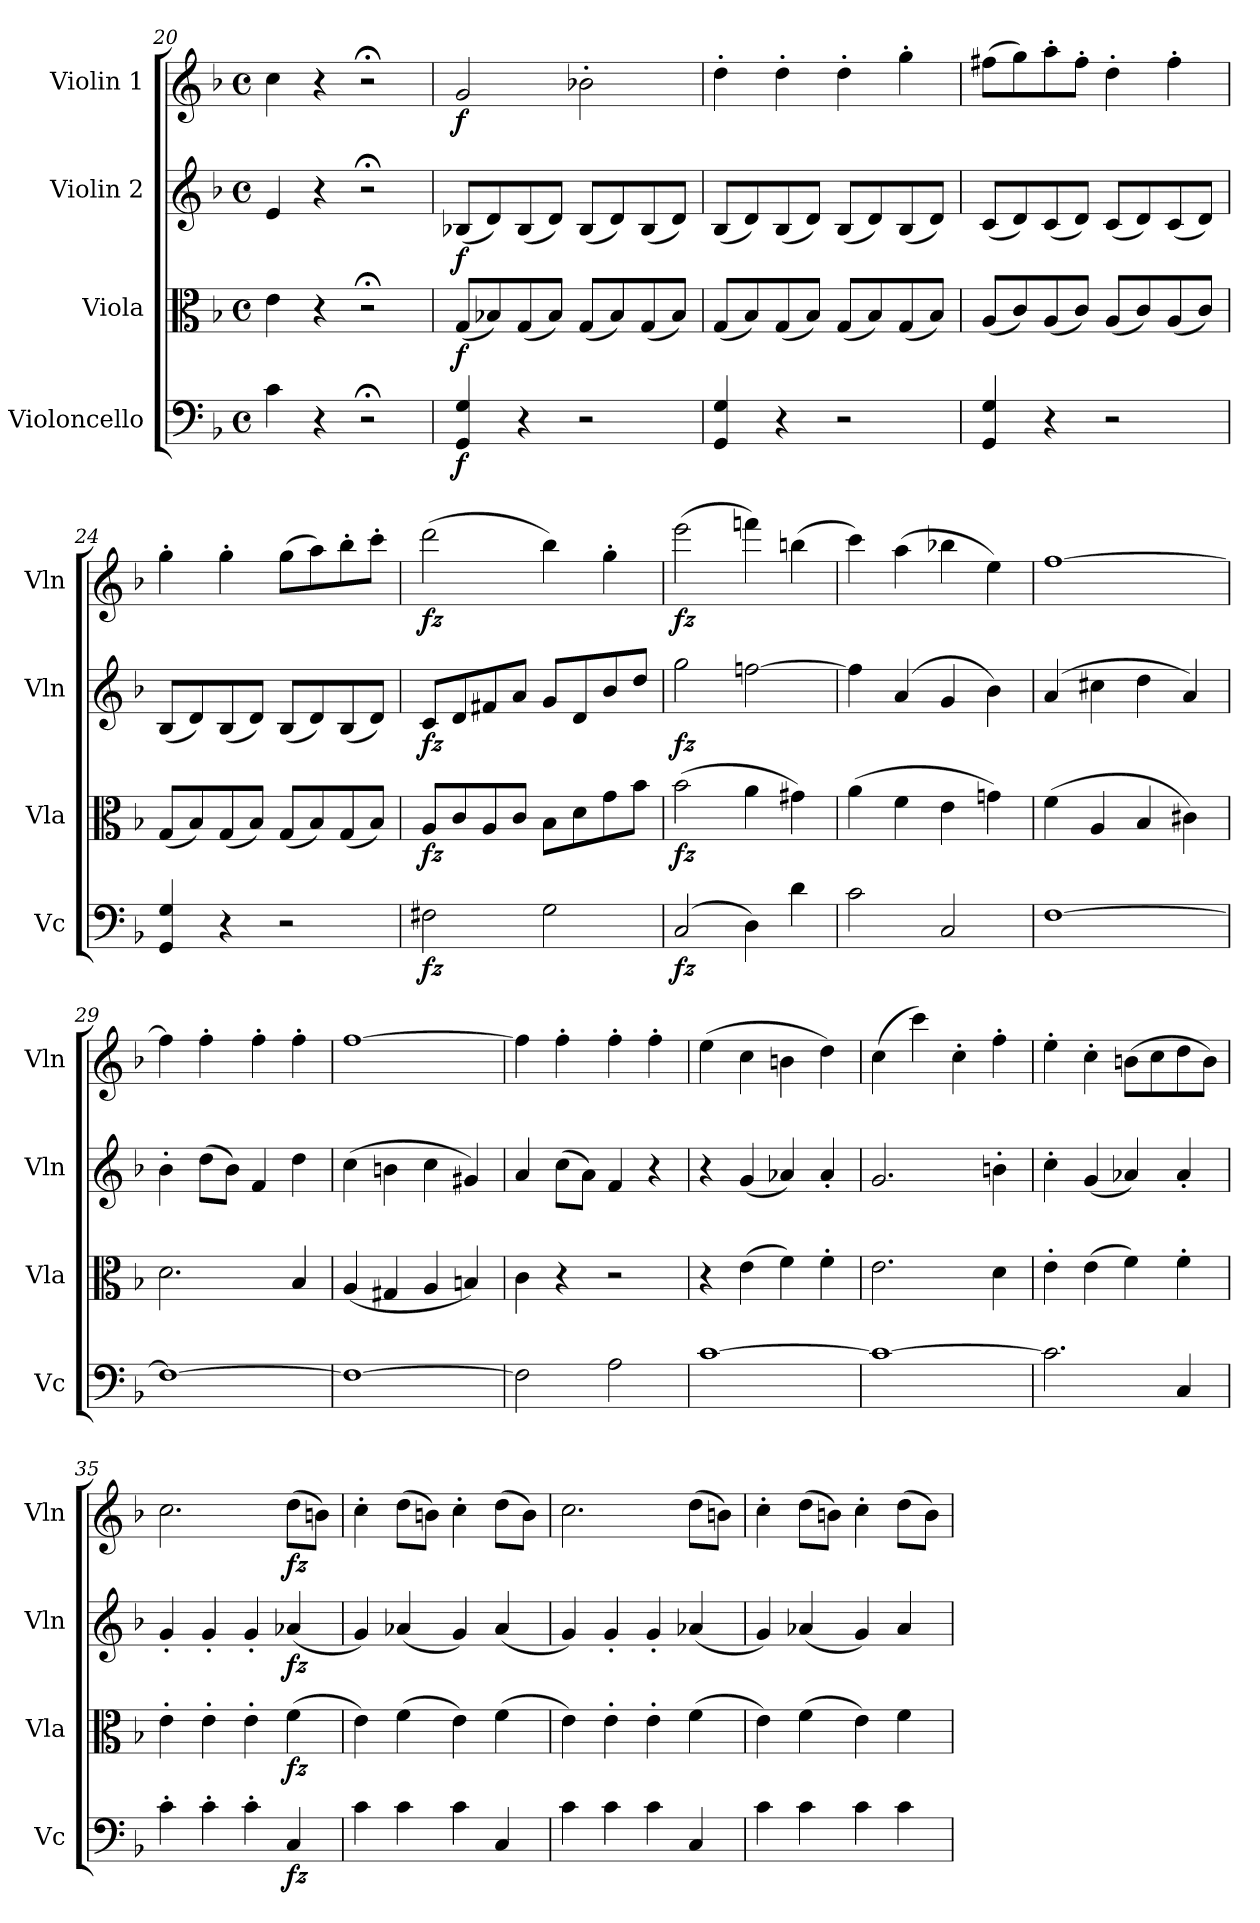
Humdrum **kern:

**kern	**dynam	**kern	**dynam	**kern	**dynam	**kern	**dynam
*part4	*part4	*part3	*part3	*part2	*part2	*part1	*part1
*staff4	*staff4	*staff3	*staff3	*staff2	*staff2	*staff1	*staff1
*I"Violoncello	*	*I"Viola	*	*I"Violin 2	*	*I"Violin 1	*
*I'Vc	*	*I'Vla	*	*I'Vln	*	*I'Vln	*
*clefF4	*	*clefC3	*	*clefG2	*	*clefG2	*
*k[b-]	*	*k[b-]	*	*k[b-]	*	*k[b-]	*
*M4/4	*	*M4/4	*	*M4/4	*	*M4/4	*
*met(c)	*	*met(c)	*	*met(c)	*	*met(c)	*
=20	=20	=20	=20	=20	=20	=20	=20
4c\	.	4e\	.	4e/	.	4cc\	.
4r	.	4r	.	4r	.	4r	.
2r;<	.	2r;<	.	2r;<	.	2r;<	.
=21	=21	=21	=21	=21	=21	=21	=21
!	!LO:DY:b	!	!LO:DY:b	!	!LO:DY:b	!	!LO:DY:b
4GG/ 4G/	f	(<8G/L	f	(<8B-X/L	f	2g/	f
.	.	8B-X/)	.	8d/)	.	.	.
4r	.	(<8G/	.	(<8B-/	.	.	.
.	.	8B-/J)	.	8d/J)	.	.	.
2r	.	(<8G/L	.	(<8B-/L	.	2b-X'\	.
.	.	8B-/)	.	8d/)	.	.	.
.	.	(<8G/	.	(<8B-/	.	.	.
.	.	8B-/J)	.	8d/J)	.	.	.
=22	=22	=22	=22	=22	=22	=22	=22
4GG/ 4G/	.	(<8G/L	.	(<8B-/L	.	4dd'\	.
.	.	8B-/)	.	8d/)	.	.	.
4r	.	(<8G/	.	(<8B-/	.	4dd'\	.
.	.	8B-/J)	.	8d/J)	.	.	.
2r	.	(<8G/L	.	(<8B-/L	.	4dd'\	.
.	.	8B-/)	.	8d/)	.	.	.
.	.	(<8G/	.	(<8B-/	.	4gg'\	.
.	.	8B-/J)	.	8d/J)	.	.	.
=23	=23	=23	=23	=23	=23	=23	=23
4GG/ 4G/	.	(<8A/L	.	(<8c/L	.	(>8ff#X\L	.
.	.	8c/)	.	8d/)	.	8gg\)	.
4r	.	(<8A/	.	(<8c/	.	8aa'\	.
.	.	8c/J)	.	8d/J)	.	8ff#'\J	.
2r	.	(<8A/L	.	(<8c/L	.	4dd'\	.
.	.	8c/)	.	8d/)	.	.	.
.	.	(<8A/	.	(<8c/	.	4ff#'\	.
.	.	8c/J)	.	8d/J)	.	.	.
=24	=24	=24	=24	=24	=24	=24	=24
4GG/ 4G/	.	(<8G/L	.	(<8B-/L	.	4gg'\	.
.	.	8B-/)	.	8d/)	.	.	.
4r	.	(<8G/	.	(<8B-/	.	4gg'\	.
.	.	8B-/J)	.	8d/J)	.	.	.
2r	.	(<8G/L	.	(<8B-/L	.	(>8gg\L	.
.	.	8B-/)	.	8d/)	.	8aa\)	.
.	.	(<8G/	.	(<8B-/	.	8bb-'\	.
.	.	8B-/J)	.	8d/J)	.	8ccc'\J	.
!!LO:PB:g=z
=25	=25	=25	=25	=25	=25	=25	=25
!	!LO:DY:b	!	!LO:DY:b	!	!LO:DY:b	!	!LO:DY:b
2F#X\	fz	8A/L	fz	8c/L	fz	(>2ddd\	fz
.	.	8c/	.	8d/	.	.	.
.	.	8A/	.	8f#X/	.	.	.
.	.	8c/J	.	8a/J	.	.	.
2G\	.	8B-\L	.	8g/L	.	4bb-\)	.
.	.	8d\	.	8d/	.	.	.
.	.	8g\	.	8b-/	.	4gg'\	.
.	.	8b-\J	.	8dd/J	.	.	.
=26	=26	=26	=26	=26	=26	=26	=26
!	!LO:DY:b	!	!LO:DY:b	!	!LO:DY:b	!	!LO:DY:b
(>2C/	fz	(>2b-\	fz	2gg\	fz	(>2eee\	fz
4D\)	.	4a\	.	[2ffn\	.	4fffn\)	.
4d\	.	4g#X\)	.	.	.	(>4bbn\	.
=27	=27	=27	=27	=27	=27	=27	=27
2c\	.	(>4a\	.	4ff\]	.	4ccc\)	.
.	.	4f\	.	(>4a/	.	(>4aa\	.
2C/	.	4e\	.	4g/	.	4bb-X\	.
.	.	4gn\)	.	4b-\)	.	4ee\)	.
=28	=28	=28	=28	=28	=28	=28	=28
[1F	.	(>4f\	.	(>4a/	.	[1ff	.
.	.	4A/	.	4cc#X\	.	.	.
.	.	4B-/	.	4dd\	.	.	.
.	.	4c#X\)	.	4a/)	.	.	.
=29	=29	=29	=29	=29	=29	=29	=29
1F_	.	2.d\	.	4b-'\	.	4ff\]	.
.	.	.	.	(>8dd\L	.	4ff'\	.
.	.	.	.	8b-\J)	.	.	.
.	.	.	.	4f/	.	4ff'\	.
.	.	4B-/	.	4dd\	.	4ff'\	.
=30	=30	=30	=30	=30	=30	=30	=30
1F_	.	(<4A/	.	(>4cc\	.	[1ff	.
.	.	4G#X/	.	4bn\	.	.	.
.	.	4A/	.	4cc\	.	.	.
.	.	4Bn/)	.	4g#X/)	.	.	.
=31	=31	=31	=31	=31	=31	=31	=31
2F\]	.	4c\	.	4a/	.	4ff\]	.
.	.	4r	.	(>8cc\L	.	4ff'\	.
.	.	.	.	8a\J)	.	.	.
2A\	.	2r	.	4f/	.	4ff'\	.
.	.	.	.	4r	.	4ff'\	.
!!LO:LB:g=z
=32	=32	=32	=32	=32	=32	=32	=32
[1c	.	4r	.	4r	.	(>4ee\	.
.	.	(>4e\	.	(<4g/	.	4cc\	.
.	.	4f\)	.	4a-X/)	.	4bn\	.
.	.	4f'\	.	4a-'/	.	4dd\)	.
=33	=33	=33	=33	=33	=33	=33	=33
1c_	.	2.e\	.	2.g/	.	(>4cc\	.
.	.	.	.	.	.	4ccc\)	.
.	.	.	.	.	.	4cc'\	.
.	.	4d\	.	4bn'\	.	4ff'\	.
=34	=34	=34	=34	=34	=34	=34	=34
2.c\]	.	4e'\	.	4cc'\	.	4ee'\	.
.	.	(>4e\	.	(<4g/	.	4cc'\	.
.	.	4f\)	.	4a-X/)	.	(>8bn\L	.
.	.	.	.	.	.	8cc\	.
4C/	.	4f'\	.	4a-'/	.	8dd\	.
.	.	.	.	.	.	8b\J)	.
=35	=35	=35	=35	=35	=35	=35	=35
4c'\	.	4e'\	.	4g'/	.	2.cc\	.
4c'\	.	4e'\	.	4g'/	.	.	.
4c'\	.	4e'\	.	4g'/	.	.	.
!	!LO:DY:b	!	!LO:DY:b	!	!LO:DY:b	!	!LO:DY:b
4C/	fz	(>4f\	fz	(<4a-X/	fz	(>8dd\L	fz
.	.	.	.	.	.	8bn\J)	.
=36	=36	=36	=36	=36	=36	=36	=36
4c\	.	4e\)	.	4g/)	.	4cc'\	.
4c\	.	(>4f\	.	(<4a-X/	.	(>8dd\L	.
.	.	.	.	.	.	8bn\J)	.
4c\	.	4e\)	.	4g/)	.	4cc'\	.
4C/	.	(>4f\	.	(<4a-/	.	(>8dd\L	.
.	.	.	.	.	.	8b\J)	.
=37	=37	=37	=37	=37	=37	=37	=37
4c\	.	4e\)	.	4g/)	.	2.cc\	.
4c\	.	4e'\	.	4g'/	.	.	.
4c\	.	4e'\	.	4g'/	.	.	.
4C/	.	(>4f\	.	(<4a-X/	.	(>8dd\L	.
.	.	.	.	.	.	8bn\J)	.
=38	=38	=38	=38	=38	=38	=38	=38
4c\	.	4e\)	.	4g/)	.	4cc'\	.
4c\	.	(>4f\	.	(<4a-X/	.	(>8dd\L	.
.	.	.	.	.	.	8bn\J)	.
4c\	.	4e\)	.	4g/)	.	4cc'\	.
4c\	.	4f\	.	4a-/	.	(>8dd\L	.
.	.	.	.	.	.	8b\J)	.
=	=	=	=	=	=	=	=
*-	*-	*-	*-	*-	*-	*-	*-
